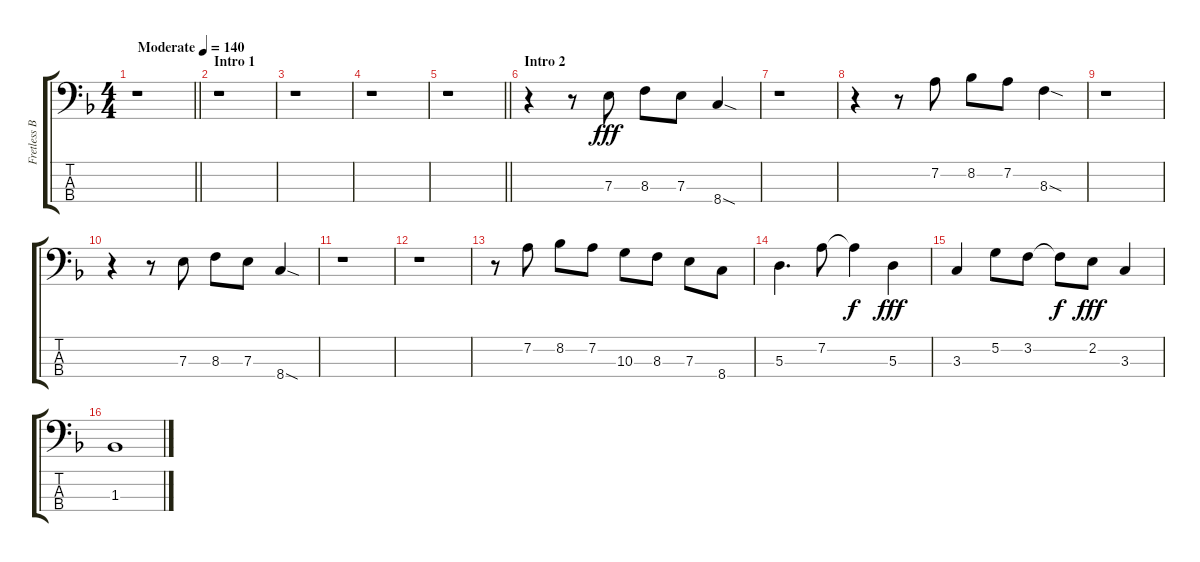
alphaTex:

\track ("Fretless Bass" "Fretless B") {instrument fretlessbass}
\staff {score tabs}
\tuning (G2 D2 A1 E1) {hide}
\ts (4 4)
\tempo (140 "Moderate")
\clef f4
\barLineRight lightlight
\ks f
r.1{dy fff instrument fretlessbass} |
\section ("" "Intro 1")
r.1 |
r.1 |
r.1 |
\barLineRight lightlight
r.1 |
\section ("" "Intro 2")
r.4 r.8 7.3.8 8.3.8 7.3.8 8.4{sod}.4 |
r.1 |
r.4 r.8 7.2.8 8.2.8 7.2.8 8.3{sod}.4 |
r.1 |
r.4 r.8 7.3.8 8.3.8 7.3.8 8.4{sod}.4 |
r.1 |
r.1 |
r.8 7.2.8 8.2.8 7.2.8 10.3.8 8.3.8 7.3.8 8.4.8 |
5.3.4{d} 7.2.8 7.2{t}.4{dy f} 5.3.4{dy fff} |
3.3.4 5.2.8 3.2.8 3.2{t}.8{dy f} 2.2.8{dy fff} 3.3.4 |
1.3.1
